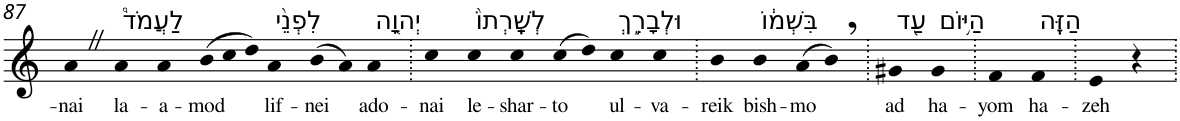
**kern	**text
*part1	*part1
*staff1	*staff1
*I"Piano	*
*I'Pno	*
!!LO:PB:g=z
*clefG2	*
*k[]	*
=87	=87
!	!LO:LY:b
4aZ	-nai
!LO:TX:a:t=לַעֲמֹד֩	!
!	!LO:LY:b
4a	la-
!	!LO:LY:b
4a	-a-
!	!LO:LY:b
(12b	-mod
12cc	.
12dd)	.
!LO:TX:a:t=לִפְנֵ֨י	!
!	!LO:LY:b
4a	lif-
!	!LO:LY:b
(8b	-nei
8a)	.
!LO:TX:a:t=יְהוָ֤ה	!
!	!LO:LY:b
4a	ado-
=88.	=88.
!	!LO:LY:b
4cc	-nai
!LO:TX:a:t=לְשָֽׁרְתוֹ֙	!
!	!LO:LY:b
4cc	le-
!	!LO:LY:b
4cc	-shar-
!	!LO:LY:b
(8cc	-to
8dd)	.
!LO:TX:a:t=וּלְבָרֵ֣ךְ	!
!	!LO:LY:b
4cc	ul-
!	!LO:LY:b
4cc	-va-
=89.	=89.
!	!LO:LY:b
4b	-reik
!LO:TX:a:t=בִּשְׁמ֔וֹ	!
!	!LO:LY:b
4b	bish-
!	!LO:LY:b
(8a	-mo
8b,)	.
=90.	=90.
!LO:TX:a:t=עַ֖ד	!
!	!LO:LY:b
4g#X	ad
!LO:TX:a:t=הַיּ֥וֹם	!
!	!LO:LY:b
4g#	ha-
=91.	=91.
!	!LO:LY:b
4f	-yom
!LO:TX:a:t=הַזֶּֽה	!
!	!LO:LY:b
4f	ha-
=92.	=92.
!	!LO:LY:b
4e	-zeh
4r	.
=.	=.
*-	*-
